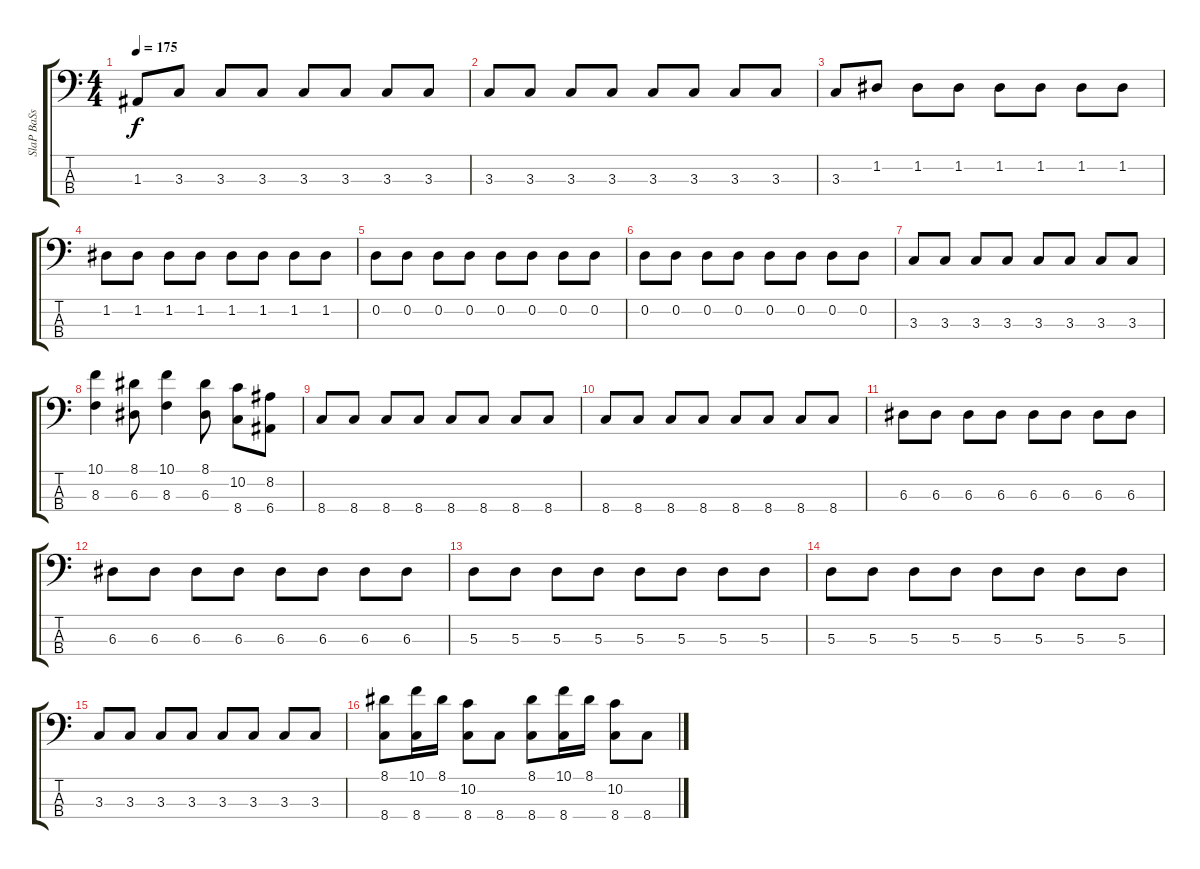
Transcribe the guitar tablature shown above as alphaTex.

\track ("SlaP BaSs" "SlaP BaSs") {instrument slapbass2}
\staff {score tabs}
\tuning (G2 D2 A1 E1) {hide}
\ts (4 4)
\tempo 175
\clef f4
\ks c
1.3.8{dy f} 3.3.8 3.3.8 3.3.8 3.3.8 3.3.8 3.3.8 3.3.8 |
3.3.8 3.3.8 3.3.8 3.3.8 3.3.8 3.3.8 3.3.8 3.3.8 |
3.3.8 1.2.8 1.2.8 1.2.8 1.2.8 1.2.8 1.2.8 1.2.8 |
1.2.8 1.2.8 1.2.8 1.2.8 1.2.8 1.2.8 1.2.8 1.2.8 |
0.2.8 0.2.8 0.2.8 0.2.8 0.2.8 0.2.8 0.2.8 0.2.8 |
0.2.8 0.2.8 0.2.8 0.2.8 0.2.8 0.2.8 0.2.8 0.2.8 |
3.3.8 3.3.8 3.3.8 3.3.8 3.3.8 3.3.8 3.3.8 3.3.8 |
(10.1 8.3).4 (8.1 6.3).8 (10.1 8.3).4 (8.1 6.3).8 (10.2 8.4).8 (8.2 6.4).8 |
8.4.8 8.4.8 8.4.8 8.4.8 8.4.8 8.4.8 8.4.8 8.4.8 |
8.4.8 8.4.8 8.4.8 8.4.8 8.4.8 8.4.8 8.4.8 8.4.8 |
6.3.8 6.3.8 6.3.8 6.3.8 6.3.8 6.3.8 6.3.8 6.3.8 |
6.3.8 6.3.8 6.3.8 6.3.8 6.3.8 6.3.8 6.3.8 6.3.8 |
5.3.8 5.3.8 5.3.8 5.3.8 5.3.8 5.3.8 5.3.8 5.3.8 |
5.3.8 5.3.8 5.3.8 5.3.8 5.3.8 5.3.8 5.3.8 5.3.8 |
3.3.8 3.3.8 3.3.8 3.3.8 3.3.8 3.3.8 3.3.8 3.3.8 |
(8.1 8.4).8 (10.1 8.4).16 8.1.16 (10.2 8.4).8 8.4.8 (8.1 8.4).8 (10.1 8.4).16 8.1.16 (10.2 8.4).8 8.4.8
